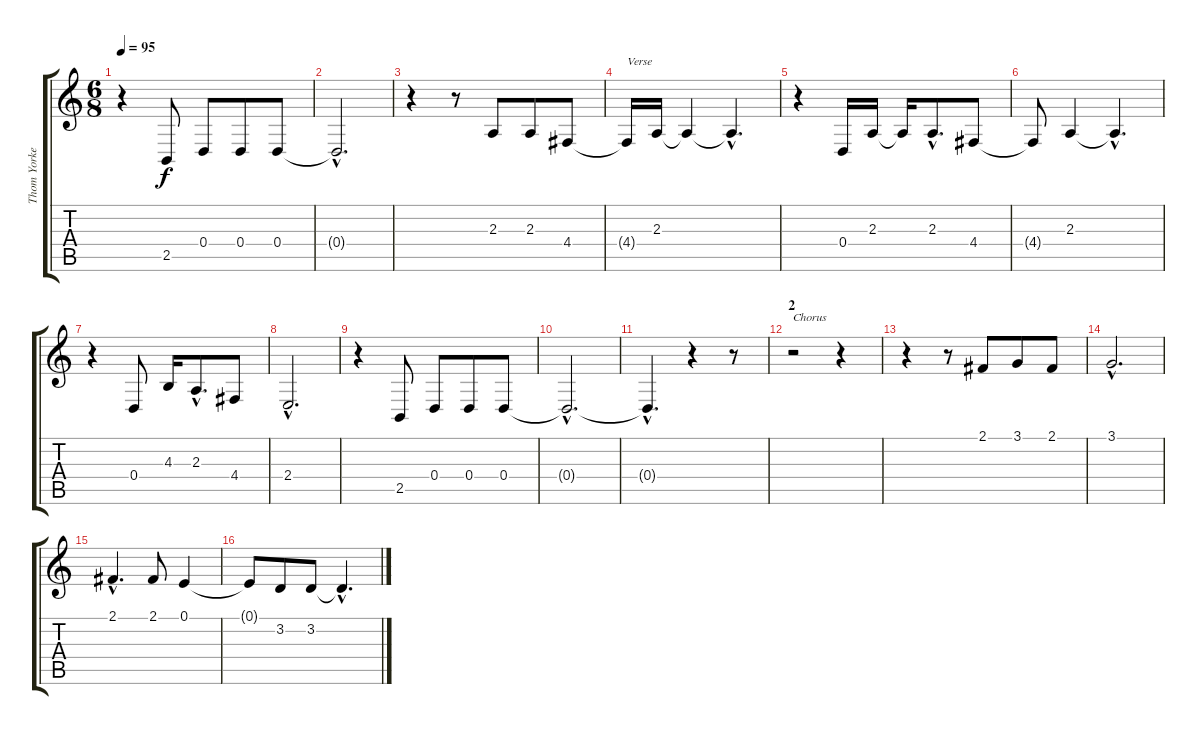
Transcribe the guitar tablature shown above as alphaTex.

\track ("Thom Yorke (vox)" "Thom Yorke") {instrument synthvoice}
\staff {score tabs}
\tuning (E4 B3 G3 D3 A2 E2) {hide}
\ts (6 8)
\tempo 95
\clef g2
\ks c
r.4{dy f} 2.5.8 0.4.8 0.4.8 0.4.8 |
0.4{hac t}.2{d} |
r.4 r.8 2.3.8 2.3.8 4.4.8 |
4.4{t}.16{txt "Verse"} 2.3.16 2.3{t}.4 2.3{hac t}.4{d} |
r.4 0.4.16 2.3.16 2.3{t}.16 2.3{hac}.8{d} 4.4.8 |
4.4{t}.8 2.3.4 2.3{hac t}.4{d} |
r.4 0.4.8 4.3.16 2.3{hac}.8{d} 4.4.8 |
2.4{hac}.2{d} |
r.4 2.5.8 0.4.8 0.4.8 0.4.8 |
0.4{hac t}.2{d} |
0.4{hac t}.4{d} r.4 r.8 |
\section ("" "2")
r.2{txt "Chorus"} r.4 |
r.4 r.8 2.1.8 3.1.8 2.1.8 |
3.1{hac}.2{d} |
2.1{hac}.4{d} 2.1.8 0.1.4 |
0.1{t}.8 3.2.8 3.2.8 3.2{hac t}.4{d}
